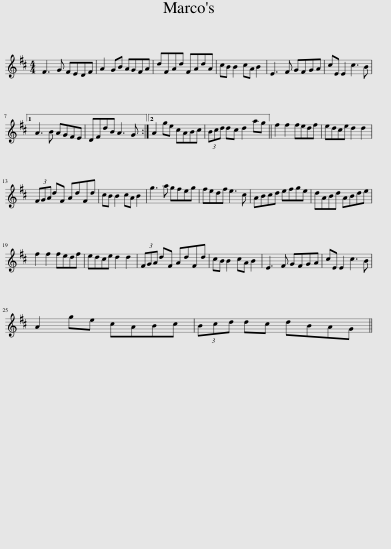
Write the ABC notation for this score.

X:1
L:1/8
M:4/4
I:linebreak $
K:D
V:1 treble
V:1
 F3 G FEDF | A2 GB AGFA | dFAd FAdA | cB B2 cA B2 | E3 F GFGA | %5
 cE E2 c3 B |1$ A3 B AGFE | DFdB A3 G :|2 A2 ge cABc | (3Bcd dc d2 ag || %10
 f2 f2 fedf | edce d2 d2 |$ (3FGA dF AdFd | cB B2 cA B2 | g3 a gfeg | %15
 fedf e3 c | ABcd efge | dABd ABde |$ f2 f2 fedf | edce d2 d2 | %20
 (3FGA dF AdFd | cB B2 cA B2 | E3 F GFGA | cE E2 c3 B |$ A2 ge cABc | %25
 (3Bcd dc dBAG || %26
